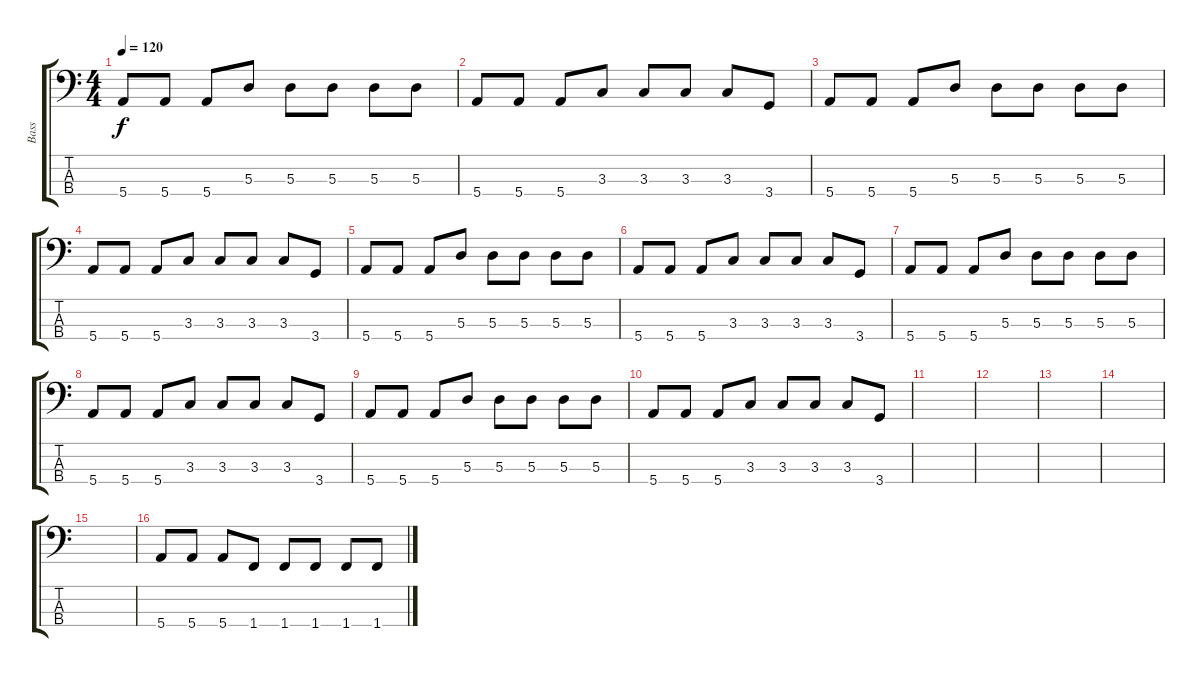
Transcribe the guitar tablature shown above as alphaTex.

\track ("Bass" "Bass") {instrument electricbassfinger}
\staff {score tabs}
\tuning (G2 D2 A1 E1) {hide}
\ts (4 4)
\tempo 120
\clef f4
\ks c
5.4.8{dy f} 5.4.8 5.4.8 5.3.8 5.3.8 5.3.8 5.3.8 5.3.8 |
5.4.8 5.4.8 5.4.8 3.3.8 3.3.8 3.3.8 3.3.8 3.4.8 |
5.4.8 5.4.8 5.4.8 5.3.8 5.3.8 5.3.8 5.3.8 5.3.8 |
5.4.8 5.4.8 5.4.8 3.3.8 3.3.8 3.3.8 3.3.8 3.4.8 |
5.4.8 5.4.8 5.4.8 5.3.8 5.3.8 5.3.8 5.3.8 5.3.8 |
5.4.8 5.4.8 5.4.8 3.3.8 3.3.8 3.3.8 3.3.8 3.4.8 |
5.4.8 5.4.8 5.4.8 5.3.8 5.3.8 5.3.8 5.3.8 5.3.8 |
5.4.8 5.4.8 5.4.8 3.3.8 3.3.8 3.3.8 3.3.8 3.4.8 |
5.4.8 5.4.8 5.4.8 5.3.8 5.3.8 5.3.8 5.3.8 5.3.8 |
5.4.8 5.4.8 5.4.8 3.3.8 3.3.8 3.3.8 3.3.8 3.4.8 |
|
|
|
|
|
5.4.8 5.4.8 5.4.8 1.4.8 1.4.8 1.4.8 1.4.8 1.4.8
